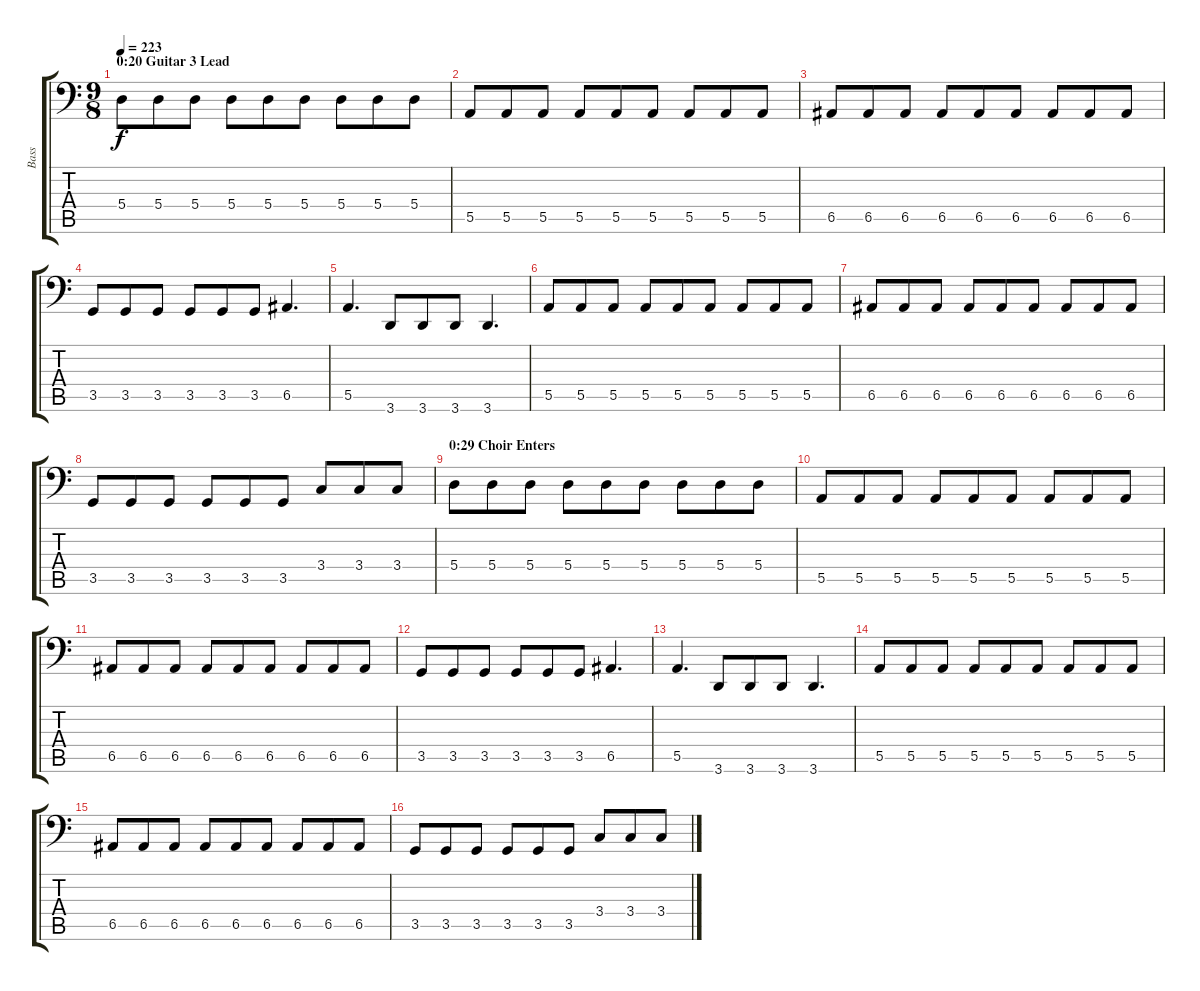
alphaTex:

\track ("Bass" "Bass") {instrument electricbasspick}
\staff {score tabs}
\tuning (B2 G2 D2 A1 E1 B0) {hide}
\ts (9 8)
\section ("" "0:20 Guitar 3 Lead")
\tempo 223
\clef f4
\ks c
5.4.8{dy f} 5.4.8 5.4.8 5.4.8 5.4.8 5.4.8 5.4.8 5.4.8 5.4.8 |
5.5.8 5.5.8 5.5.8 5.5.8 5.5.8 5.5.8 5.5.8 5.5.8 5.5.8 |
6.5.8 6.5.8 6.5.8 6.5.8 6.5.8 6.5.8 6.5.8 6.5.8 6.5.8 |
3.5.8 3.5.8 3.5.8 3.5.8 3.5.8 3.5.8 6.5.4{d} |
5.5.4{d} 3.6.8 3.6.8 3.6.8 3.6.4{d} |
5.5.8 5.5.8 5.5.8 5.5.8 5.5.8 5.5.8 5.5.8 5.5.8 5.5.8 |
6.5.8 6.5.8 6.5.8 6.5.8 6.5.8 6.5.8 6.5.8 6.5.8 6.5.8 |
3.5.8 3.5.8 3.5.8 3.5.8 3.5.8 3.5.8 3.4.8 3.4.8 3.4.8 |
\section ("" "0:29 Choir Enters")
5.4.8 5.4.8 5.4.8 5.4.8 5.4.8 5.4.8 5.4.8 5.4.8 5.4.8 |
5.5.8 5.5.8 5.5.8 5.5.8 5.5.8 5.5.8 5.5.8 5.5.8 5.5.8 |
6.5.8 6.5.8 6.5.8 6.5.8 6.5.8 6.5.8 6.5.8 6.5.8 6.5.8 |
3.5.8 3.5.8 3.5.8 3.5.8 3.5.8 3.5.8 6.5.4{d} |
5.5.4{d} 3.6.8 3.6.8 3.6.8 3.6.4{d} |
5.5.8 5.5.8 5.5.8 5.5.8 5.5.8 5.5.8 5.5.8 5.5.8 5.5.8 |
6.5.8 6.5.8 6.5.8 6.5.8 6.5.8 6.5.8 6.5.8 6.5.8 6.5.8 |
3.5.8 3.5.8 3.5.8 3.5.8 3.5.8 3.5.8 3.4.8 3.4.8 3.4.8
